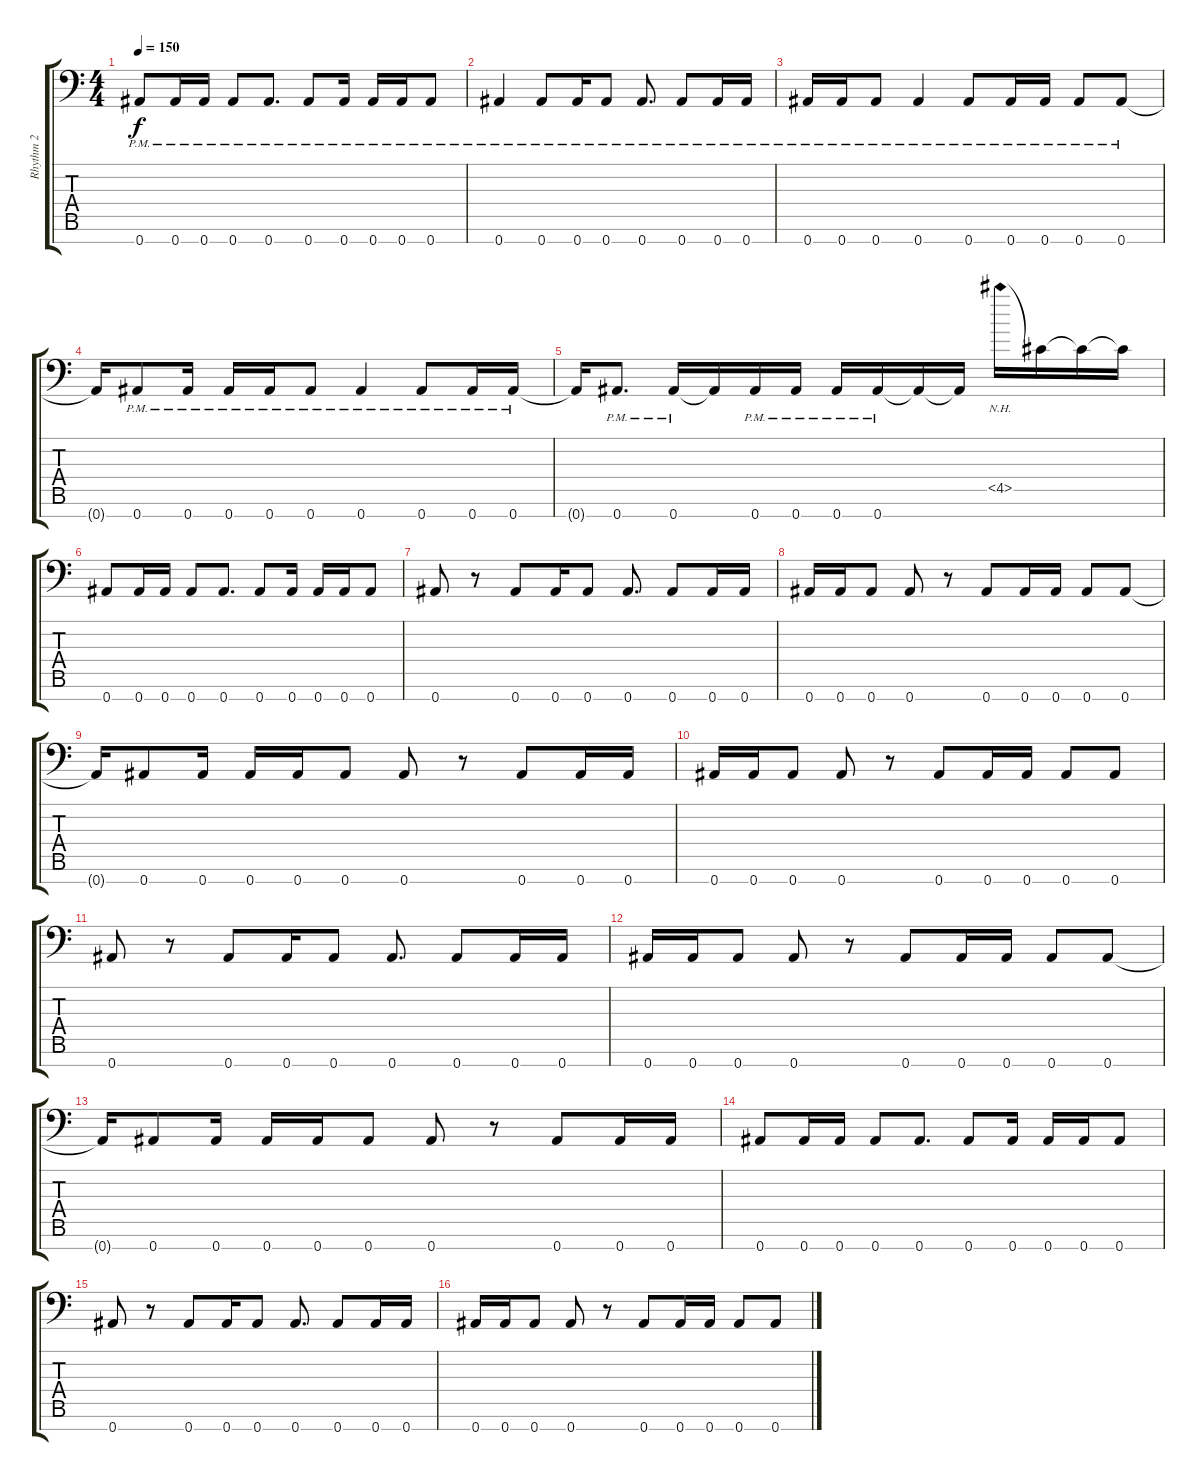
\track ("Rhythm 2" "Rhythm 2") {instrument distortionguitar}
\staff {score tabs}
\tuning (E4 B3 G3 D3 A2 E2 Bb1) {hide}
\ts (4 4)
\tempo 150
\clef f4
\ks c
0.7{pm}.8{dy f} 0.7{pm}.16 0.7{pm}.16 0.7{pm}.8 0.7{pm}.8{d} 0.7{pm}.8 0.7{pm}.16 0.7{pm}.16 0.7{pm}.16 0.7{pm}.8 |
0.7{pm}.4 0.7{pm}.8 0.7{pm}.16 0.7{pm}.8 0.7{pm}.8{d} 0.7{pm}.8 0.7{pm}.16 0.7{pm}.16 |
0.7{pm}.16 0.7{pm}.16 0.7{pm}.8 0.7{pm}.4 0.7{pm}.8 0.7{pm}.16 0.7{pm}.16 0.7{pm}.8 0.7{pm}.8 |
0.7{t}.16 0.7{pm}.8 0.7{pm}.16 0.7{pm}.16 0.7{pm}.16 0.7{pm}.8 0.7{pm}.4 0.7{pm}.8 0.7{pm}.16 0.7{pm}.16 |
0.7{t}.16 0.7{pm}.8{d} 0.7{pm}.16 0.7{t}.16 0.7{pm}.16 0.7{pm}.16 0.7{pm}.16 0.7{pm}.16 0.7{t}.16 0.7{t}.16 4.5{nh}.16 4.5{t}.16 4.5{t}.16 4.5{t}.16 |
0.7.8 0.7.16 0.7.16 0.7.8 0.7.8{d} 0.7.8 0.7.16 0.7.16 0.7.16 0.7.8 |
0.7.8 r.8 0.7.8 0.7.16 0.7.8 0.7.8{d} 0.7.8 0.7.16 0.7.16 |
0.7.16 0.7.16 0.7.8 0.7.8 r.8 0.7.8 0.7.16 0.7.16 0.7.8 0.7.8 |
0.7{t}.16 0.7.8 0.7.16 0.7.16 0.7.16 0.7.8 0.7.8 r.8 0.7.8 0.7.16 0.7.16 |
0.7.16 0.7.16 0.7.8 0.7.8 r.8 0.7.8 0.7.16 0.7.16 0.7.8 0.7.8 |
0.7.8 r.8 0.7.8 0.7.16 0.7.8 0.7.8{d} 0.7.8 0.7.16 0.7.16 |
0.7.16 0.7.16 0.7.8 0.7.8 r.8 0.7.8 0.7.16 0.7.16 0.7.8 0.7.8 |
0.7{t}.16 0.7.8 0.7.16 0.7.16 0.7.16 0.7.8 0.7.8 r.8 0.7.8 0.7.16 0.7.16 |
0.7.8 0.7.16 0.7.16 0.7.8 0.7.8{d} 0.7.8 0.7.16 0.7.16 0.7.16 0.7.8 |
0.7.8 r.8 0.7.8 0.7.16 0.7.8 0.7.8{d} 0.7.8 0.7.16 0.7.16 |
0.7.16 0.7.16 0.7.8 0.7.8 r.8 0.7.8 0.7.16 0.7.16 0.7.8 0.7.8
